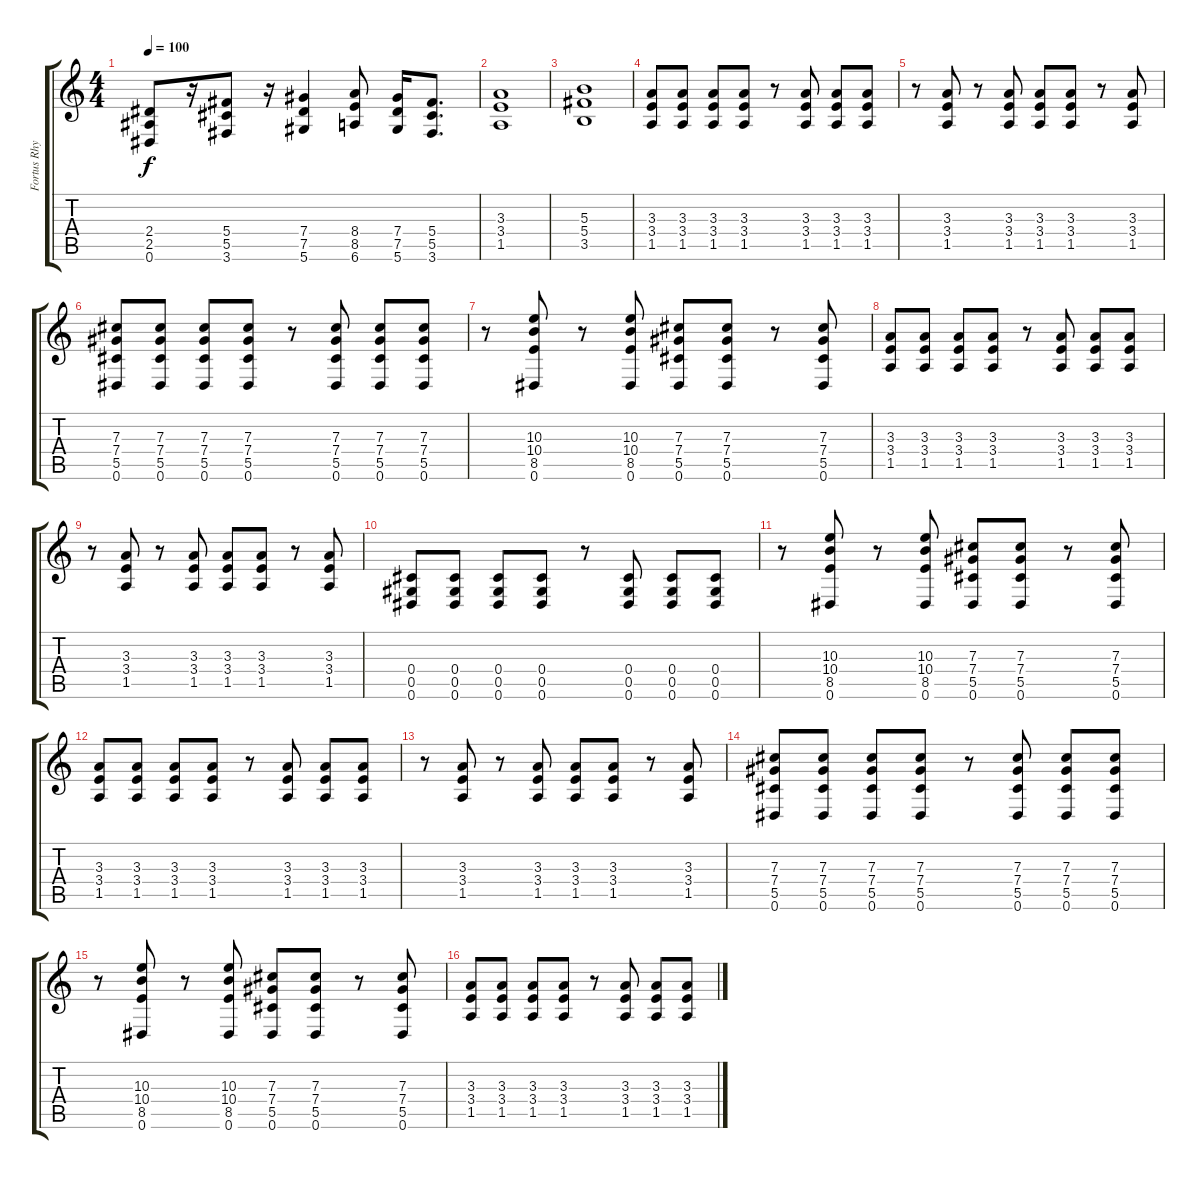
\track ("Fortus Rhythm" "Fortus Rhy") {instrument overdrivenguitar}
\staff {score tabs}
\tuning (Eb4 Bb3 Gb3 Db3 Ab2 Eb2) {hide}
\ts (4 4)
\tempo 100
\clef g2
\ks c
(2.4 2.5 0.6).8{dy f} r.16 (5.4 5.5 3.6).8 r.16 (7.4 7.5 5.6).4 (8.4 8.5 6.6).8 (7.4 7.5 5.6).16 (5.4 5.5 3.6).8{d} |
(3.3 3.4 1.5).1 |
(5.3 5.4 3.5).1 |
(3.3 3.4 1.5).8 (3.3 3.4 1.5).8 (3.3 3.4 1.5).8 (3.3 3.4 1.5).8 r.8 (3.3 3.4 1.5).8 (3.3 3.4 1.5).8 (3.3 3.4 1.5).8 |
r.8 (3.3 3.4 1.5).8 r.8 (3.3 3.4 1.5).8 (3.3 3.4 1.5).8 (3.3 3.4 1.5).8 r.8 (3.3 3.4 1.5).8 |
(7.3 7.4 5.5 0.6).8 (7.3 7.4 5.5 0.6).8 (7.3 7.4 5.5 0.6).8 (7.3 7.4 5.5 0.6).8 r.8 (7.3 7.4 5.5 0.6).8 (7.3 7.4 5.5 0.6).8 (7.3 7.4 5.5 0.6).8 |
r.8 (10.3 10.4 8.5 0.6).8 r.8 (10.3 10.4 8.5 0.6).8 (7.3 7.4 5.5 0.6).8 (7.3 7.4 5.5 0.6).8 r.8 (7.3 7.4 5.5 0.6).8 |
(3.3 3.4 1.5).8 (3.3 3.4 1.5).8 (3.3 3.4 1.5).8 (3.3 3.4 1.5).8 r.8 (3.3 3.4 1.5).8 (3.3 3.4 1.5).8 (3.3 3.4 1.5).8 |
r.8 (3.3 3.4 1.5).8 r.8 (3.3 3.4 1.5).8 (3.3 3.4 1.5).8 (3.3 3.4 1.5).8 r.8 (3.3 3.4 1.5).8 |
(0.4 0.5 0.6).8 (0.4 0.5 0.6).8 (0.4 0.5 0.6).8 (0.4 0.5 0.6).8 r.8 (0.4 0.5 0.6).8 (0.4 0.5 0.6).8 (0.4 0.5 0.6).8 |
r.8 (10.3 10.4 8.5 0.6).8 r.8 (10.3 10.4 8.5 0.6).8 (7.3 7.4 5.5 0.6).8 (7.3 7.4 5.5 0.6).8 r.8 (7.3 7.4 5.5 0.6).8 |
(3.3 3.4 1.5).8 (3.3 3.4 1.5).8 (3.3 3.4 1.5).8 (3.3 3.4 1.5).8 r.8 (3.3 3.4 1.5).8 (3.3 3.4 1.5).8 (3.3 3.4 1.5).8 |
r.8 (3.3 3.4 1.5).8 r.8 (3.3 3.4 1.5).8 (3.3 3.4 1.5).8 (3.3 3.4 1.5).8 r.8 (3.3 3.4 1.5).8 |
(7.3 7.4 5.5 0.6).8 (7.3 7.4 5.5 0.6).8 (7.3 7.4 5.5 0.6).8 (7.3 7.4 5.5 0.6).8 r.8 (7.3 7.4 5.5 0.6).8 (7.3 7.4 5.5 0.6).8 (7.3 7.4 5.5 0.6).8 |
r.8 (10.3 10.4 8.5 0.6).8 r.8 (10.3 10.4 8.5 0.6).8 (7.3 7.4 5.5 0.6).8 (7.3 7.4 5.5 0.6).8 r.8 (7.3 7.4 5.5 0.6).8 |
(3.3 3.4 1.5).8 (3.3 3.4 1.5).8 (3.3 3.4 1.5).8 (3.3 3.4 1.5).8 r.8 (3.3 3.4 1.5).8 (3.3 3.4 1.5).8 (3.3 3.4 1.5).8
